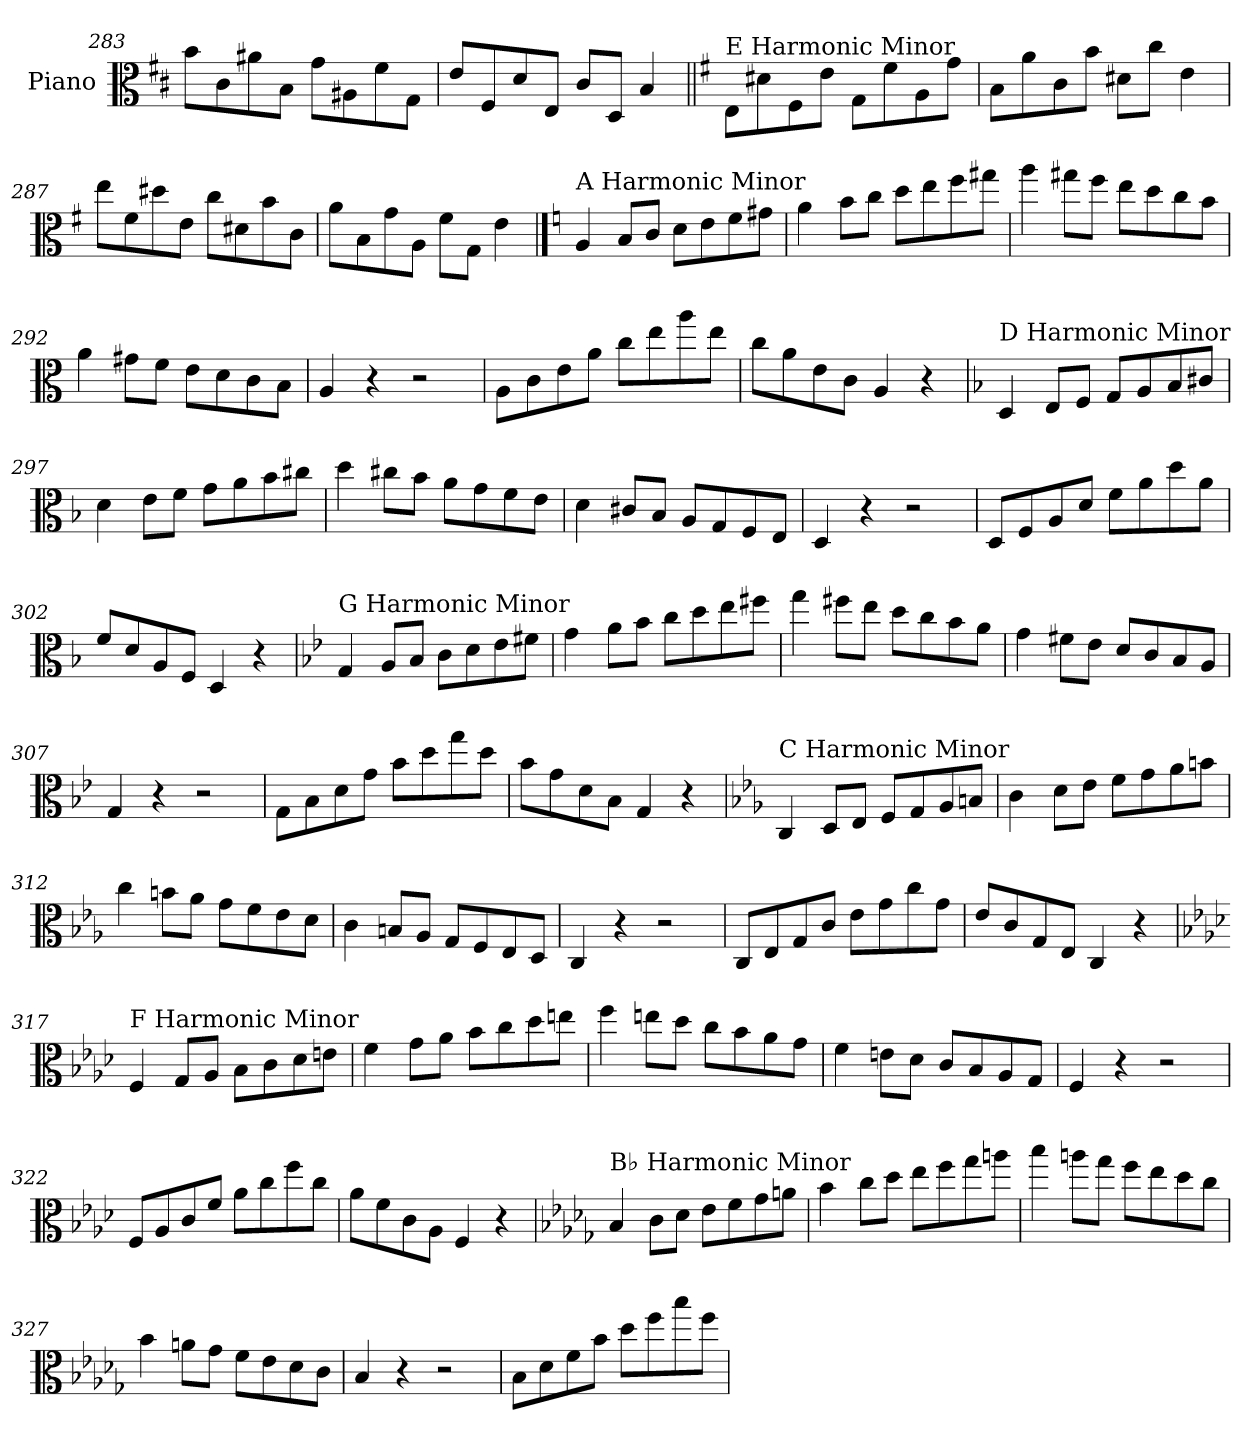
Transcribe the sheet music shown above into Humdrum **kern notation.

**kern
*part1
*staff1
*I"Piano
*I'Pno.
*clefC3
*k[f#c#]
=283
8b\L
8c#\
8a#X\
8B\J
8g\L
8A#X\
8f#\
8G\J
=284
8e/L
8F#/
8d/
8E/J
8c#/L
8D/J
4B/
!!LO:LB:g=z
=285||
*k[f#]
!LO:TX:a:t=E Harmonic Minor
8E\L
8d#X\
8F#\
8e\J
8G\L
8f#\
8A\
8g\J
=286
8B\L
8a\
8c\
8b\J
8d#X\L
8cc\J
4e\
=287
8ee\L
8f#\
8dd#X\
8e\J
8cc\L
8d#X\
8b\
8c\J
=288
8a\L
8B\
8g\
8A\J
8f#\L
8G\J
4e\
!!LO:PB:g=z
==289
*k[]
!LO:TX:a:t=A Harmonic Minor
4A/
8B/L
8c/J
8d\L
8e\
8f\
8g#X\J
=290
4a\
8b\L
8cc\J
8dd\L
8ee\
8ff\
8gg#X\J
=291
4aa\
8gg#X\L
8ff\J
8ee\L
8dd\
8cc\
8b\J
=292
4a\
8g#X\L
8f\J
8e\L
8d\
8c\
8B\J
=293
4A/
4r
2r
=294
8A\L
8c\
8e\
8a\J
8cc\L
8ee\
8aa\
8ee\J
=295
8cc\L
8a\
8e\
8c\J
4A/
4r
!!LO:LB:g=z
=296
*k[b-]
!LO:TX:a:t=D Harmonic Minor
4D/
8E/L
8F/J
8G/L
8A/
8B-/
8c#X/J
=297
4d\
8e\L
8f\J
8g\L
8a\
8b-\
8cc#X\J
=298
4dd\
8cc#X\L
8b-\J
8a\L
8g\
8f\
8e\J
=299
4d\
8c#X/L
8B-/J
8A/L
8G/
8F/
8E/J
=300
4D/
4r
2r
=301
8D/L
8F/
8A/
8d/J
8f\L
8a\
8dd\
8a\J
=302
8f/L
8d/
8A/
8F/J
4D/
4r
!!LO:LB:g=z
=303
*k[b-e-]
!LO:TX:a:t=G Harmonic Minor
4G/
8A/L
8B-/J
8c\L
8d\
8e-\
8f#X\J
=304
4g\
8a\L
8b-\J
8cc\L
8dd\
8ee-\
8ff#X\J
=305
4gg\
8ff#X\L
8ee-\J
8dd\L
8cc\
8b-\
8a\J
=306
4g\
8f#X\L
8e-\J
8d/L
8c/
8B-/
8A/J
=307
4G/
4r
2r
=308
8G\L
8B-\
8d\
8g\J
8b-\L
8dd\
8gg\
8dd\J
=309
8b-\L
8g\
8d\
8B-\J
4G/
4r
!!LO:LB:g=z
=310
*k[b-e-a-]
!LO:TX:a:t=C Harmonic Minor
4C/
8D/L
8E-/J
8F/L
8G/
8A-/
8Bn/J
=311
4c\
8d\L
8e-\J
8f\L
8g\
8a-\
8bn\J
=312
4cc\
8bn\L
8a-\J
8g\L
8f\
8e-\
8d\J
=313
4c\
8Bn/L
8A-/J
8G/L
8F/
8E-/
8D/J
=314
4C/
4r
2r
=315
8C/L
8E-/
8G/
8c/J
8e-\L
8g\
8cc\
8g\J
=316
8e-/L
8c/
8G/
8E-/J
4C/
4r
!!LO:LB:g=z
=317
*k[b-e-a-d-]
!LO:TX:a:t=F Harmonic Minor
4F/
8G/L
8A-/J
8B-\L
8c\
8d-\
8en\J
=318
4f\
8g\L
8a-\J
8b-\L
8cc\
8dd-\
8een\J
=319
4ff\
8een\L
8dd-\J
8cc\L
8b-\
8a-\
8g\J
=320
4f\
8en\L
8d-\J
8c/L
8B-/
8A-/
8G/J
=321
4F/
4r
2r
=322
8F/L
8A-/
8c/
8f/J
8a-\L
8cc\
8ff\
8cc\J
=323
8a-\L
8f\
8c\
8A-\J
4F/
4r
!!LO:LB:g=z
=324
*k[b-e-a-d-g-]
!LO:TX:a:t=B♭ Harmonic Minor
4B-/
8c\L
8d-\J
8e-\L
8f\
8g-\
8an\J
=325
4b-\
8cc\L
8dd-\J
8ee-\L
8ff\
8gg-\
8aan\J
=326
4bb-\
8aan\L
8gg-\J
8ff\L
8ee-\
8dd-\
8cc\J
=327
4b-\
8an\L
8g-\J
8f\L
8e-\
8d-\
8c\J
=328
4B-/
4r
2r
=329
8B-\L
8d-\
8f\
8b-\J
8dd-\L
8ff\
8bb-\
8ff\J
=
*-
